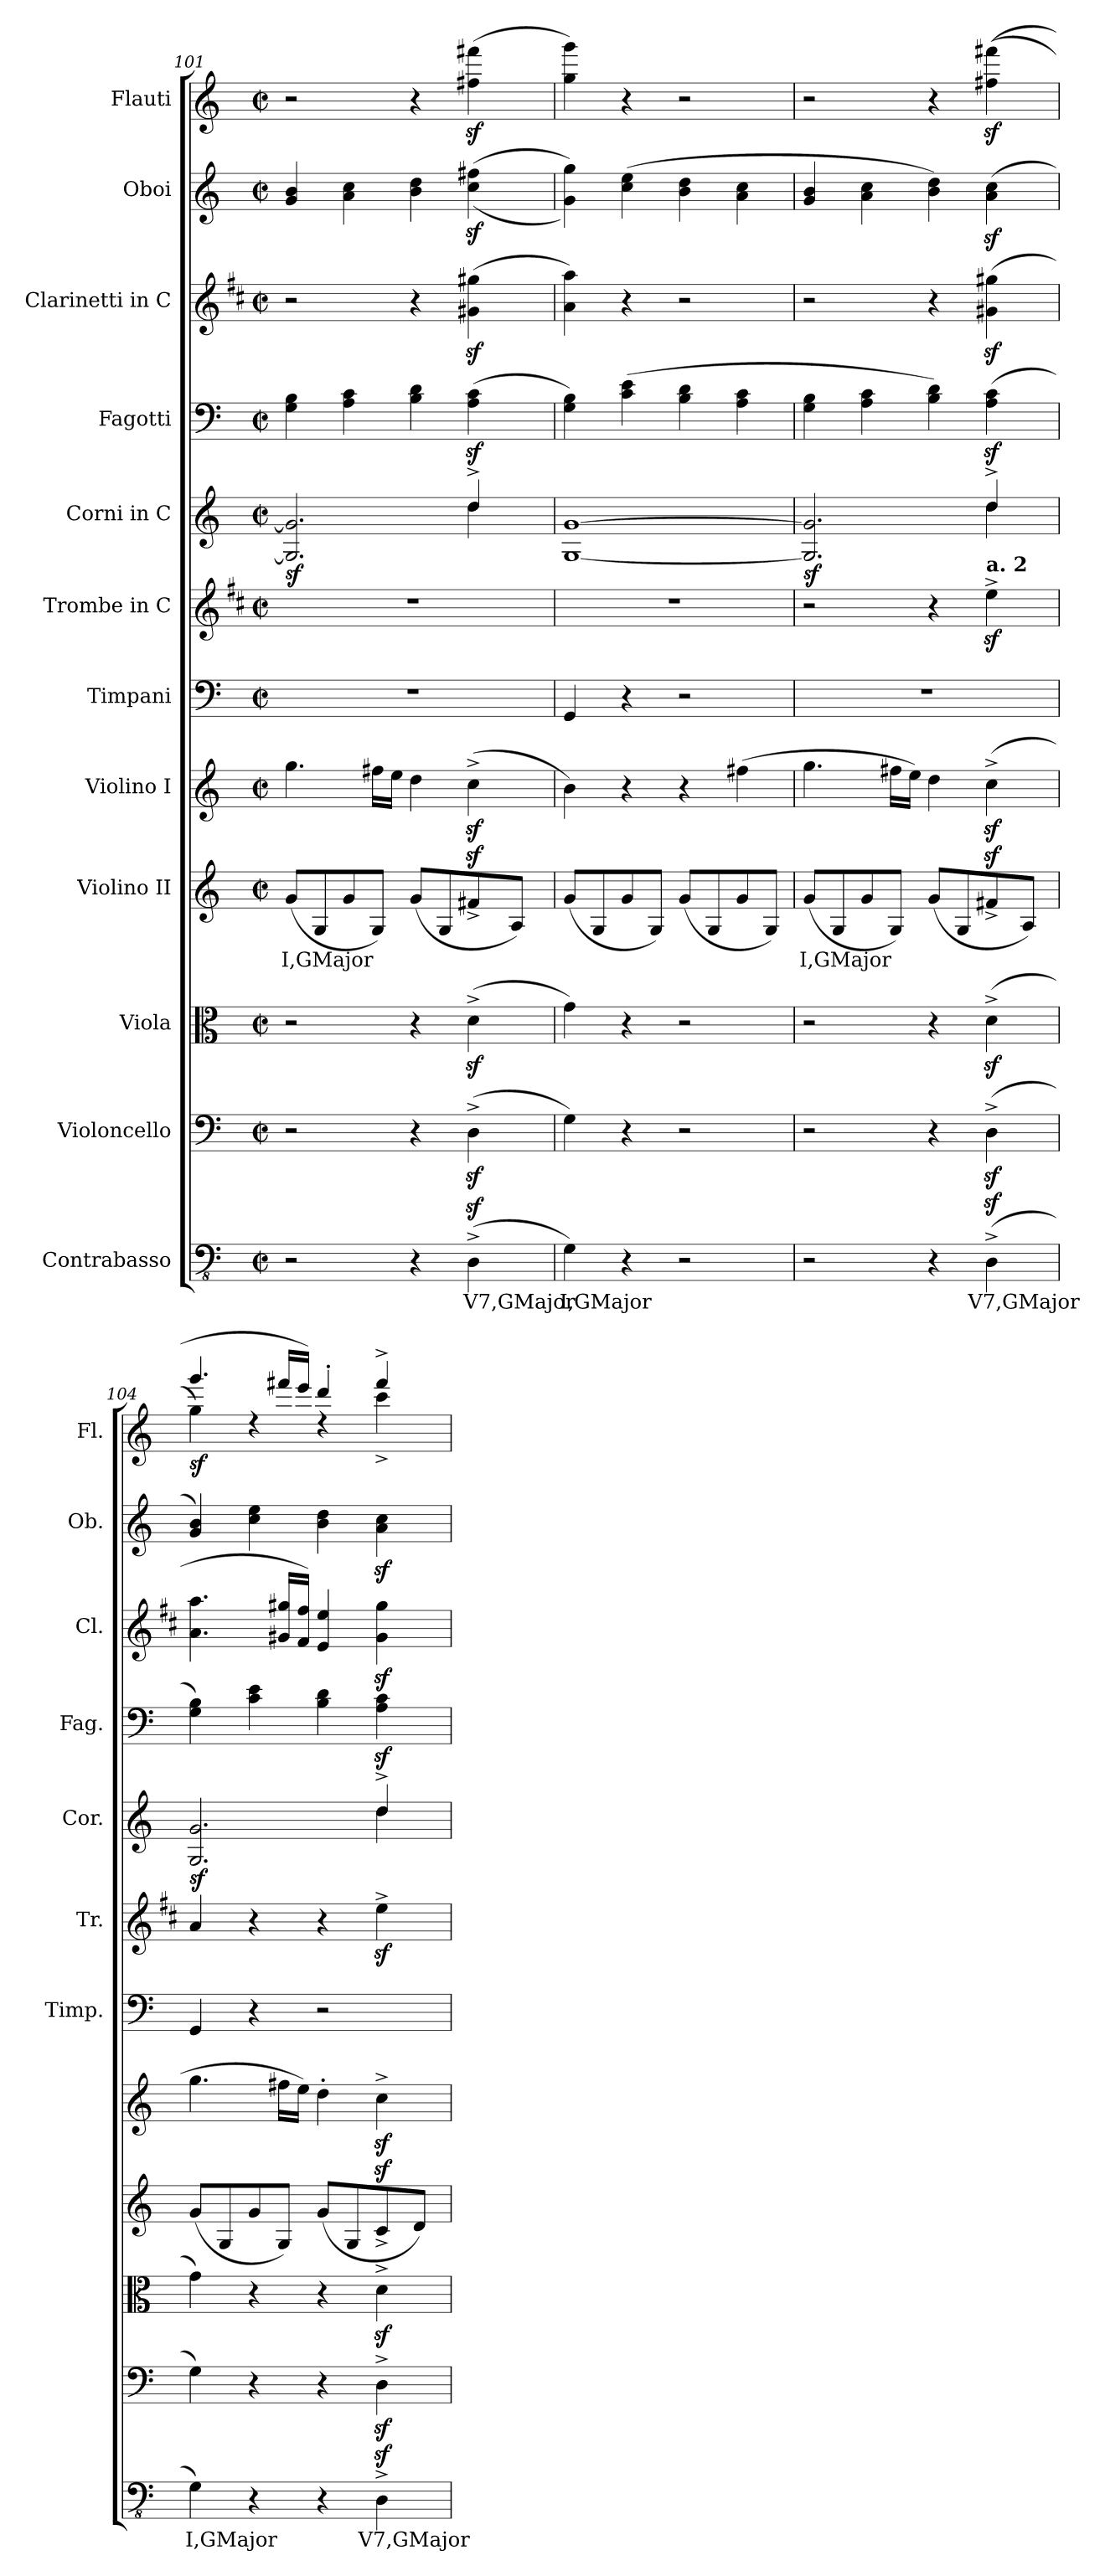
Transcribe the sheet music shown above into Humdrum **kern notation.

**kern	**text	**kern	**kern	**kern	**text	**kern	**kern	**kern	**kern	**dynam	**kern	**kern	**kern	**kern	**dynam
*part12	*part12	*part11	*part10	*part9	*part9	*part8	*part7	*part6	*part5	*part5	*part4	*part3	*part2	*part1	*part1
*staff12	*staff12	*staff11	*staff10	*staff9	*staff9	*staff8	*staff7	*staff6	*staff5	*staff5	*staff4	*staff3	*staff2	*staff1	*staff1
*I"Contrabasso	*	*I"Violoncello	*I"Viola	*I"Violino II	*	*I"Violino I	*I"Timpani	*I"Trombe in C	*I"Corni in C	*	*I"Fagotti	*I"Clarinetti in C	*I"Oboi	*I"Flauti	*
*	*	*	*	*	*	*	*I'Timp.	*I'Tr.	*I'Cor.	*	*I'Fag.	*I'Cl.	*I'Ob.	*I'Fl.	*
!!LO:PB:g=z
*clefFv4	*	*clefF4	*clefC3	*clefG2	*	*clefG2	*clefF4	*clefG2	*clefG2	*	*clefF4	*clefG2	*clefG2	*clefG2	*
*	*	*	*	*	*	*	*	*ITrd1c2	*ITrd4c7	*	*	*ITrd1c2	*	*	*
*k[]	*	*k[]	*k[]	*k[]	*	*k[]	*k[]	*k[]	*k[b-]	*	*k[]	*k[]	*k[]	*k[]	*
*M2/2	*	*M2/2	*M2/2	*M2/2	*	*M2/2	*M2/2	*M2/2	*M2/2	*	*M2/2	*M2/2	*M2/2	*M2/2	*
*met(c|)	*	*met(c|)	*met(c|)	*met(c|)	*	*met(c|)	*met(c|)	*met(c|)	*met(c|)	*	*met(c|)	*met(c|)	*met(c|)	*met(c|)	*
=101	=101	=101	=101	=101	=101	=101	=101	=101	=101	=101	=101	=101	=101	=101	=101
*	*	*	*	*	*	*	*	*	*^	*	*	*	*	*	*
!	!	!	!	!	!	!	!	!	!	!	!LO:DY:b	!	!	!	!	!
2r	.	2r	2r	(8g/L	I,GMajor	4.gg\	1r	1r	2.C/] 2.c/]	2.ryy	sf	4G\ 4B\	2r	4g/ 4b/	2r	.
.	.	.	.	8G/	.	.	.	.	.	.	.	.	.	.	.	.
.	.	.	.	8g/	.	.	.	.	.	.	.	4A\ 4c\	.	4a\ 4cc\	.	.
.	.	.	.	8G/J)	.	16ff#X\LL	.	.	.	.	.	.	.	.	.	.
.	.	.	.	.	.	16ee\JJ	.	.	.	.	.	.	.	.	.	.
4r	.	4r	4r	(8g/L	.	4dd\	.	.	.	.	.	4B\ 4d\	4r	4b\ 4dd\	4r	.
.	.	.	.	8G/	.	.	.	.	.	.	.	.	.	.	.	.
(4DDz<^\	V7,GMajor	(4Dz<^\	(4dz<^\	8f#Xz<^/	.	(4ccz<^\	.	.	4g^/	4g\	.	(4A\z< 4c\z<	(4f#X\z< 4ff#X\z<	((4cc\z< 4ff#X\z<	(4ff#X\z< 4fff#X\z<	.
.	.	.	.	8A/J)	.	.	.	.	.	.	.	.	.	.	.	.
*	*	*	*	*	*	*	*	*	*v	*v	*	*	*	*	*	*
=102	=102	=102	=102	=102	=102	=102	=102	=102	=102	=102	=102	=102	=102	=102	=102
4GG\)	I,GMajor	4G\)	4g\)	(8g/L	.	4b\)	4GG/	1r	[1C [1c	.	4G\ 4B\)	4g\ 4gg\)	4g\ 4gg\))	4gg\ 4ggg\)	.
.	.	.	.	8G/	.	.	.	.	.	.	.	.	.	.	.
4r	.	4r	4r	8g/	.	4r	4r	.	.	.	(4c\ 4e\	4r	(4cc\ 4ee\	4r	.
.	.	.	.	8G/J)	.	.	.	.	.	.	.	.	.	.	.
2r	.	2r	2r	(8g/L	.	4r	2r	.	.	.	4B\ 4d\	2r	4b\ 4dd\	2r	.
.	.	.	.	8G/	.	.	.	.	.	.	.	.	.	.	.
.	.	.	.	8g/	.	(4ff#X\	.	.	.	.	4A\ 4c\	.	4a\ 4cc\	.	.
.	.	.	.	8G/J)	.	.	.	.	.	.	.	.	.	.	.
!!LO:PB:g=z
=103	=103	=103	=103	=103	=103	=103	=103	=103	=103	=103	=103	=103	=103	=103	=103
*	*	*	*	*	*	*	*	*	*^	*	*	*	*	*	*
!	!	!	!	!	!	!	!	!	!	!	!LO:DY:b	!	!	!	!	!
2r	.	2r	2r	(8g/L	I,GMajor	4.gg\	1r	2r	2.C/] 2.c/]	2.ryy	sf	4G\ 4B\	2r	4g/ 4b/	2r	.
.	.	.	.	8G/	.	.	.	.	.	.	.	.	.	.	.	.
.	.	.	.	8g/	.	.	.	.	.	.	.	4A\ 4c\	.	4a\ 4cc\	.	.
.	.	.	.	8G/J)	.	16ff#X\LL	.	.	.	.	.	.	.	.	.	.
.	.	.	.	.	.	16ee\JJ)	.	.	.	.	.	.	.	.	.	.
4r	.	4r	4r	(8g/L	.	4dd\	.	4r	.	.	.	4B\ 4d\)	4r	4b\ 4dd\)	4r	.
.	.	.	.	8G/	.	.	.	.	.	.	.	.	.	.	.	.
!	!	!	!	!	!	!	!	!LO:TX:a:B:t=a. 2	!	!	!	!	!	!	!	!
(4DDz<^\	V7,GMajor	(4Dz<^\	(4dz<^\	8f#Xz<^/	.	(4ccz<^\	.	4ddz<^\	4g^/	4g\	.	(4A\z< 4c\z<	(4f#X\z< 4ff#X\z<	(4a\z< 4cc\z<	((4ff#X\z< 4fff#X\z<	.
.	.	.	.	8A/J)	.	.	.	.	.	.	.	.	.	.	.	.
=104	=104	=104	=104	=104	=104	=104	=104	=104	=104	=104	=104	=104	=104	=104	=104	=104
*	*	*	*	*	*	*	*	*	*	*	*	*	*	*	*^	*
!	!	!	!	!	!	!	!	!	!	!	!LO:DY:b	!	!	!	!	!	!LO:DY:b
4GG\)	I,GMajor	4G\)	4g\)	(8g/L	.	4.gg\	4GG/	4g/	2.C/ 2.c/	2.ryy	sf	4G\ 4B\)	4.g\ 4.gg\	4g/ 4b/)	4.ggg/	4gg\)	sf
.	.	.	.	8G/	.	.	.	.	.	.	.	.	.	.	.	.	.
4r	.	4r	4r	8g/	.	.	4r	4r	.	.	.	4c\ 4e\	.	4cc\ 4ee\	.	4rdd	.
.	.	.	.	8G/J)	.	16ff#X\LL	.	.	.	.	.	.	16f#X/ 16ff#X/LL	.	16fff#X/LL	.	.
.	.	.	.	.	.	16ee\JJ)	.	.	.	.	.	.	16e/ 16ee/JJ)	.	16eee/JJ)	.	.
4r	.	4r	4r	(8g/L	.	4dd'\	2r	4r	.	.	.	4B\ 4d\	4d/ 4dd/	4b\ 4dd\	4ddd'/	4rdd	.
.	.	.	.	8G/	.	.	.	.	.	.	.	.	.	.	.	.	.
4DDz<^\	V7,GMajor	4Dz<^\	4dz<^\	8cz<^/	.	4ccz<^\	.	4ddz<^\	4g^/	4g\	.	4A\z< 4c\z<	4f#\z< 4ff#\z<	4a\z< 4cc\z<	4fff#^/	4ccc^\	.
.	.	.	.	8d/J)	.	.	.	.	.	.	.	.	.	.	.	.	.
*	*	*	*	*	*	*	*	*	*v	*v	*	*	*	*	*v	*v	*
=	=	=	=	=	=	=	=	=	=	=	=	=	=	=	=
*-	*-	*-	*-	*-	*-	*-	*-	*-	*-	*-	*-	*-	*-	*-	*-
